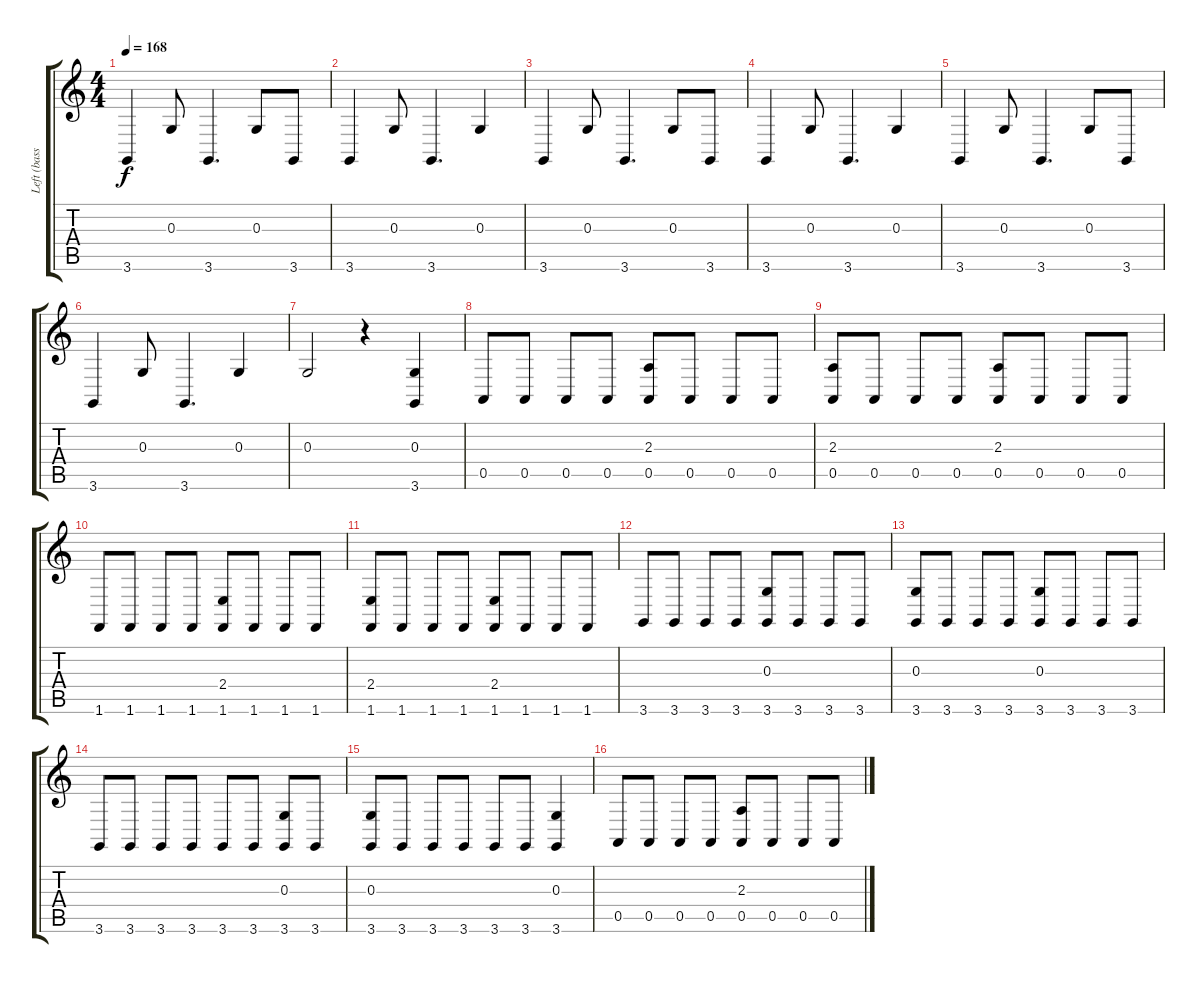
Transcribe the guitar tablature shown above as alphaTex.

\track ("Left (bass)" "Left (bass") {instrument acousticgrandpiano}
\staff {score tabs}
\tuning (E4 B3 G3 D3 A2 E2) {hide}
\ts (4 4)
\tempo 168
\clef g2
\ks c
3.6.4{dy f} 0.3.8 3.6.4{d} 0.3.8 3.6.8 |
3.6.4 0.3.8 3.6.4{d} 0.3.4 |
3.6.4 0.3.8 3.6.4{d} 0.3.8 3.6.8 |
3.6.4 0.3.8 3.6.4{d} 0.3.4 |
3.6.4 0.3.8 3.6.4{d} 0.3.8 3.6.8 |
3.6.4 0.3.8 3.6.4{d} 0.3.4 |
0.3.2 r.4 (0.3 3.6).4 |
0.5.8 0.5.8 0.5.8 0.5.8 (2.3 0.5).8 0.5.8 0.5.8 0.5.8 |
(2.3 0.5).8 0.5.8 0.5.8 0.5.8 (2.3 0.5).8 0.5.8 0.5.8 0.5.8 |
1.6.8 1.6.8 1.6.8 1.6.8 (2.4 1.6).8 1.6.8 1.6.8 1.6.8 |
(2.4 1.6).8 1.6.8 1.6.8 1.6.8 (2.4 1.6).8 1.6.8 1.6.8 1.6.8 |
3.6.8 3.6.8 3.6.8 3.6.8 (0.3 3.6).8 3.6.8 3.6.8 3.6.8 |
(0.3 3.6).8 3.6.8 3.6.8 3.6.8 (0.3 3.6).8 3.6.8 3.6.8 3.6.8 |
3.6.8 3.6.8 3.6.8 3.6.8 3.6.8 3.6.8 (0.3 3.6).8 3.6.8 |
(0.3 3.6).8 3.6.8 3.6.8 3.6.8 3.6.8 3.6.8 (0.3 3.6).4 |
0.5.8 0.5.8 0.5.8 0.5.8 (2.3 0.5).8 0.5.8 0.5.8 0.5.8
